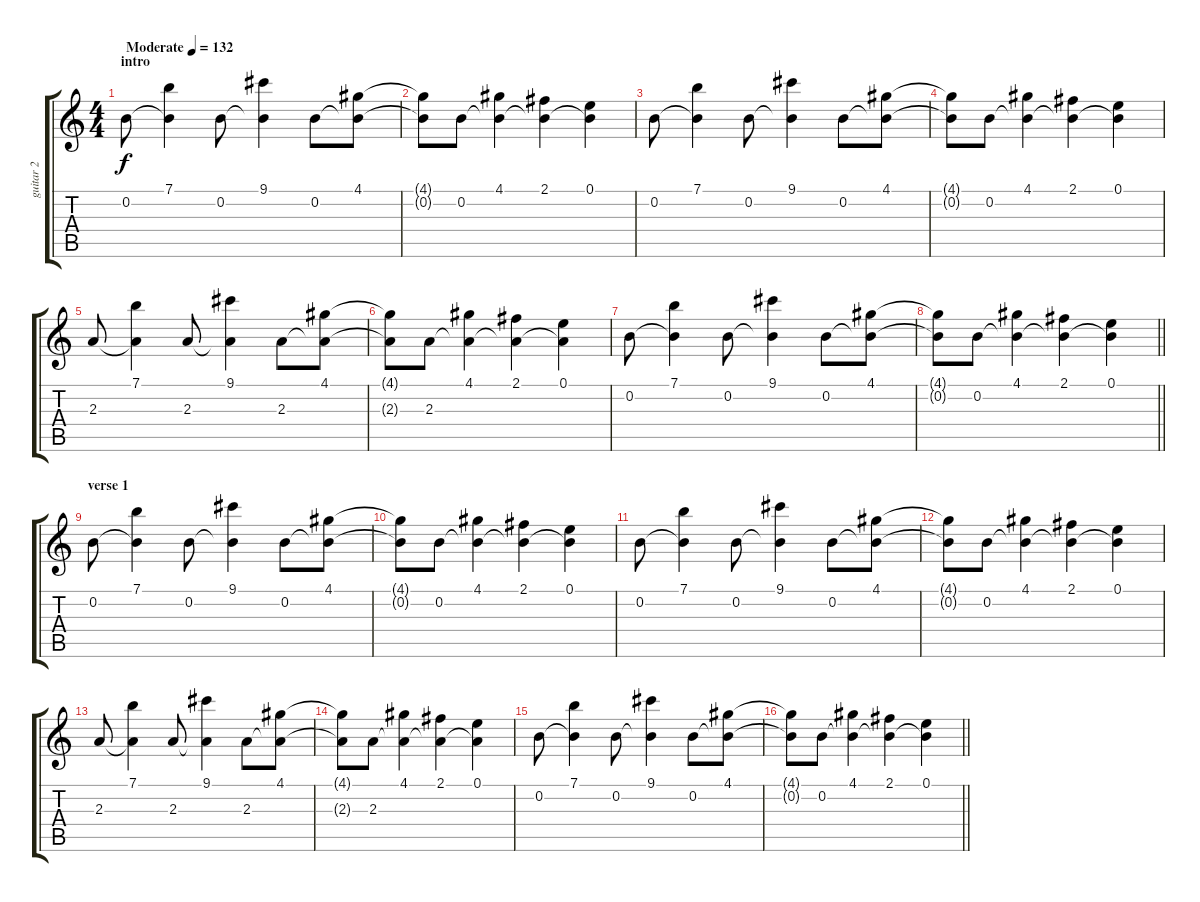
\track ("guitar 2" "guitar 2") {instrument electricguitarjazz}
\staff {score tabs}
\tuning (E4 B3 G3 D3 A2 E2) {hide}
\ts (4 4)
\section ("" "intro")
\tempo (132 "Moderate")
\clef g2
\ks c
0.2.8{dy f instrument electricguitarjazz} (7.1 0.2{t}).4 0.2.8 (9.1 0.2{t}).4 0.2.8 (4.1 0.2{t}).8 |
(4.1{t} 0.2{t}).8 0.2.8 (4.1 0.2{t}).4 (2.1 0.2{t}).4 (0.1 0.2{t}).4 |
0.2.8 (7.1 0.2{t}).4 0.2.8 (9.1 0.2{t}).4 0.2.8 (4.1 0.2{t}).8 |
(4.1{t} 0.2{t}).8 0.2.8 (4.1 0.2{t}).4 (2.1 0.2{t}).4 (0.1 0.2{t}).4 |
2.3.8 (7.1 2.3{t}).4 2.3.8 (9.1 2.3{t}).4 2.3.8 (4.1 2.3{t}).8 |
(4.1{t} 2.3{t}).8 2.3.8 (4.1 2.3{t}).4 (2.1 2.3{t}).4 (0.1 2.3{t}).4 |
0.2.8 (7.1 0.2{t}).4 0.2.8 (9.1 0.2{t}).4 0.2.8 (4.1 0.2{t}).8 |
\barLineRight lightlight
(4.1{t} 0.2{t}).8 0.2.8 (4.1 0.2{t}).4 (2.1 0.2{t}).4 (0.1 0.2{t}).4 |
\section ("" "verse 1")
0.2.8 (7.1 0.2{t}).4 0.2.8 (9.1 0.2{t}).4 0.2.8 (4.1 0.2{t}).8 |
(4.1{t} 0.2{t}).8 0.2.8 (4.1 0.2{t}).4 (2.1 0.2{t}).4 (0.1 0.2{t}).4 |
0.2.8 (7.1 0.2{t}).4 0.2.8 (9.1 0.2{t}).4 0.2.8 (4.1 0.2{t}).8 |
(4.1{t} 0.2{t}).8 0.2.8 (4.1 0.2{t}).4 (2.1 0.2{t}).4 (0.1 0.2{t}).4 |
2.3.8 (7.1 2.3{t}).4 2.3.8 (9.1 2.3{t}).4 2.3.8 (4.1 2.3{t}).8 |
(4.1{t} 2.3{t}).8 2.3.8 (4.1 2.3{t}).4 (2.1 2.3{t}).4 (0.1 2.3{t}).4 |
0.2.8 (7.1 0.2{t}).4 0.2.8 (9.1 0.2{t}).4 0.2.8 (4.1 0.2{t}).8 |
\barLineRight lightlight
(4.1{t} 0.2{t}).8 0.2.8 (4.1 0.2{t}).4 (2.1 0.2{t}).4 (0.1 0.2{t}).4
